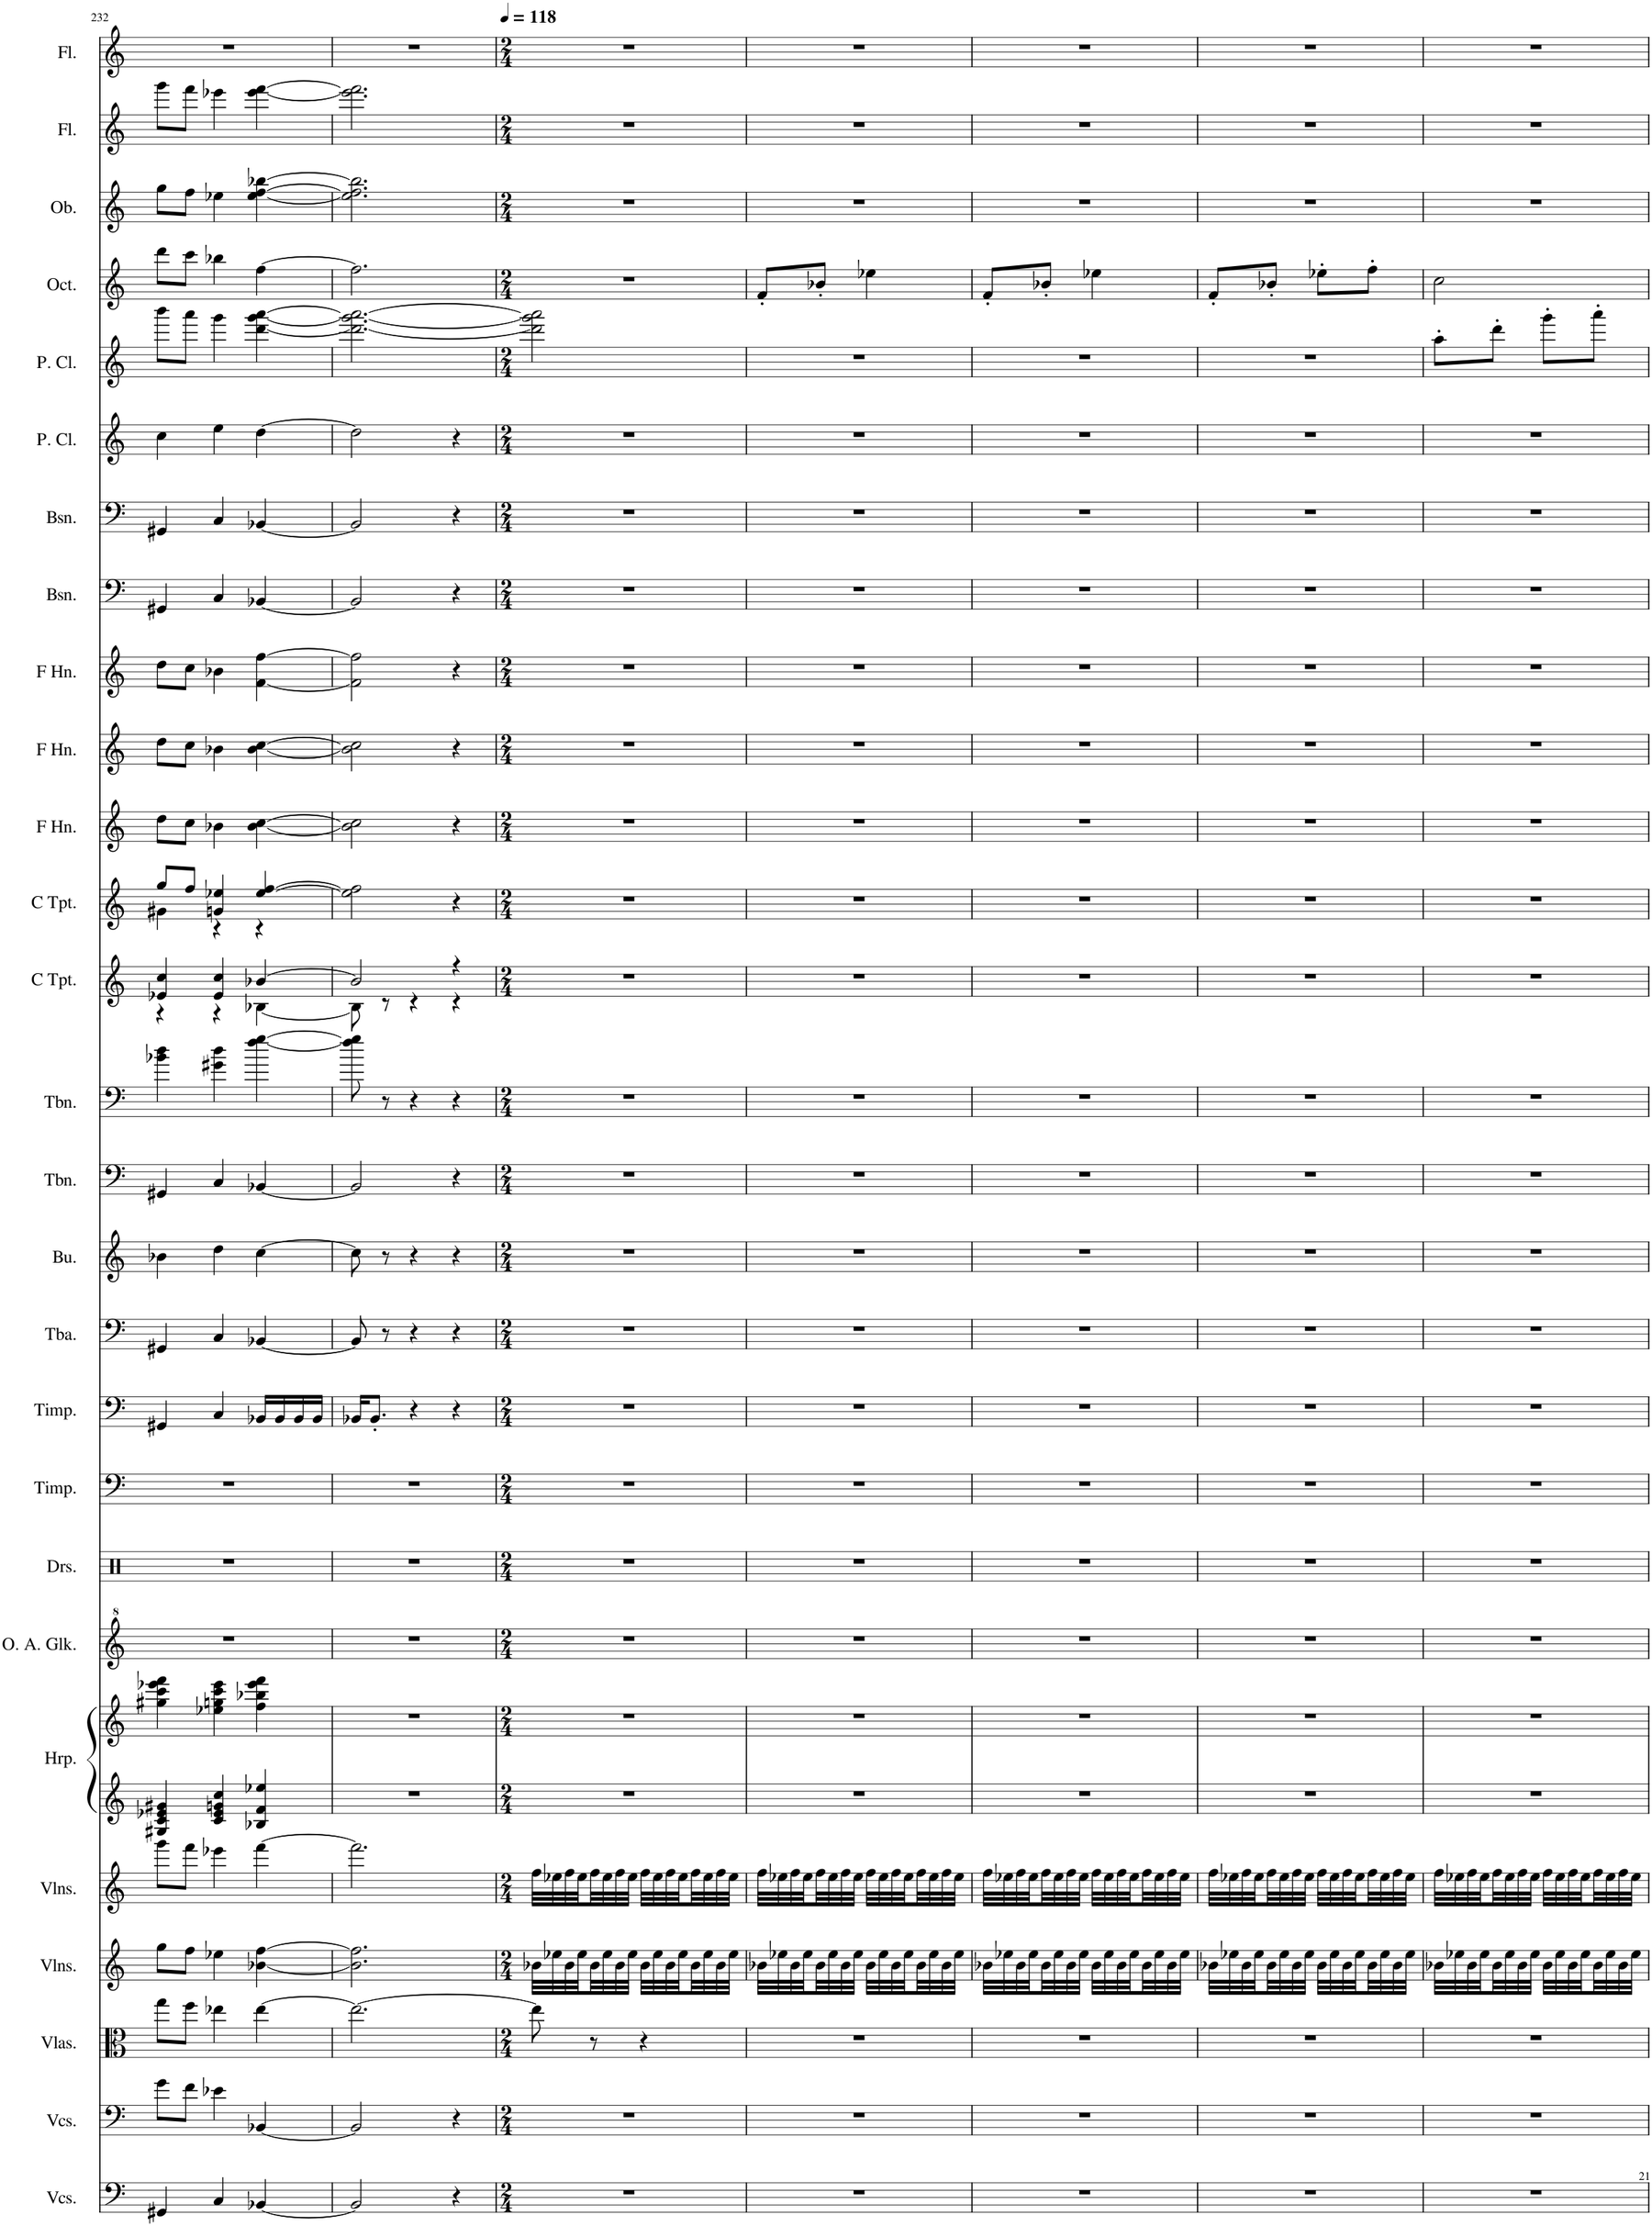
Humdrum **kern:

**kern	**kern	**kern	**kern	**kern	**kern	**kern	**kern	**kern	**kern	**kern	**kern	**kern	**kern	**kern	**kern	**kern	**kern	**kern	**kern	**kern	**kern	**kern	**kern	**kern	**kern	**kern	**kern
*part27	*part26	*part25	*part24	*part23	*part22	*part22	*part21	*part20	*part19	*part18	*part17	*part16	*part15	*part14	*part13	*part12	*part11	*part10	*part9	*part8	*part7	*part6	*part5	*part4	*part3	*part2	*part1
*staff28	*staff27	*staff26	*staff25	*staff24	*staff23	*staff22	*staff21	*staff20	*staff19	*staff18	*staff17	*staff16	*staff15	*staff14	*staff13	*staff12	*staff11	*staff10	*staff9	*staff8	*staff7	*staff6	*staff5	*staff4	*staff3	*staff2	*staff1
*I"Violoncellos, Doublebasses	*I"Violoncellos, Cellos	*I"Violas, Violas	*I"Violins, 2nd Violins	*I"Violins, 1st Violins	*I"Harp, Harp 1	*	*I"Orff Alto Glockenspiel, Glockenspiel	*I"Drumset, Percussion (General MIDI Map)	*I"Timpani, Timpani II	*I"Timpani, Timpani I	*I"Tuba, Bass Tuba	*I"Bugle, Tenor Tuba in Bb	*I"Trombone, Bass Trombone	*I"Trombone, Tenor Trombone	*I"C Trumpet, Trumpets III IV	*I"C Trumpet, Trumpets I II	*I"Horn in F, Horns in F  V  VI	*I"Horn in F, Horns in F III IV	*I"Horn in F, Horns in F  I  II	*I"Bassoon, DoubleBassoon	*I"Bassoon, Bassoons	*I"Piccolo Clarinet, BassClarinets in Bb	*I"Piccolo Clarinet, Clarinets in Bb	*I"Octavin, English Horn	*I"Oboe, Oboe	*I"Flute, Flutes	*I"Flute, Piccolos
*I'Vcs.	*I'Vcs.	*I'Vlas.	*I'Vlns.	*I'Vlns.	*I'Hrp.	*	*I'O. A. Glk.	*I'Drs.	*I'Timp.	*I'Timp.	*I'Tba.	*I'Bu.	*I'Tbn.	*I'Tbn.	*I'C Tpt.	*I'C Tpt.	*I'F Hn.	*I'F Hn.	*I'F Hn.	*I'Bsn.	*I'Bsn.	*I'P. Cl.	*I'P. Cl.	*I'Oct.	*I'Ob.	*I'Fl.	*I'Fl.
!!LO:PB:g=z
*clefF4	*clefF4	*clefC3	*clefG2	*clefG2	*clefG2	*clefG2	*clefG^2	*clefX	*clefF4	*clefF4	*clefF4	*clefG2	*clefF4	*clefF4	*clefG2	*clefG2	*clefG2	*clefG2	*clefG2	*clefF4	*clefF4	*clefG2	*clefG2	*clefG2	*clefG2	*clefG2	*clefG2
*	*	*	*	*	*	*	*	*	*	*	*	*	*	*	*	*	*Trd4c7	*Trd4c7	*Trd4c7	*	*	*Trd-5c-8	*Trd-5c-8	*Trd4c7	*	*	*
*k[]	*k[]	*k[]	*k[]	*k[]	*k[]	*k[]	*k[]	*k[]	*k[]	*k[]	*k[]	*k[]	*k[]	*k[]	*k[]	*k[]	*k[]	*k[]	*k[]	*k[]	*k[]	*k[]	*k[]	*k[]	*k[]	*k[]	*k[]
*M3/4	*M3/4	*M3/4	*M3/4	*M3/4	*M3/4	*M3/4	*M3/4	*M3/4	*M3/4	*M3/4	*M3/4	*M3/4	*M3/4	*M3/4	*M3/4	*M3/4	*M3/4	*M3/4	*M3/4	*M3/4	*M3/4	*M3/4	*M3/4	*M3/4	*M3/4	*M3/4	*M3/4
=232	=232	=232	=232	=232	=232	=232	=232	=232	=232	=232	=232	=232	=232	=232	=232	=232	=232	=232	=232	=232	=232	=232	=232	=232	=232	=232	=232
*	*	*	*	*	*	*	*	*	*	*	*	*	*	*	*^	*^	*	*	*	*	*	*	*	*	*	*	*
4GG#X/	8g\L	8gg\L	8gg\L	8ggg\L	4G#X/ 4c/ 4e-X/ 4g#X/	4gg#X\ 4ccc\ 4eee-X\ 4fff\	2.r	2.r	2.r	4GG#X/	4GG#X/	4b-X\	4GG#X/	4b-X\ 4dd\	4e-X/ 4cc/	4r	8gg/L	4g#X\	8dd\L	8dd\L	8dd\L	4GG#X/	4GG#X/	4cc\	8bbb\L	8ddd\L	8gg\L	8ggg\L	2.r
.	8f\J	8ff\J	8ff\J	8fff\J	.	.	.	.	.	.	.	.	.	.	.	.	8ff/J	.	8cc\J	8cc\J	8cc\J	.	.	.	8aaa\J	8ccc\J	8ff\J	8fff\J	.
4C/	4e-X\	4ee-X\	4ee-X\	4eee-X\	4c/ 4e-/ 4gn/ 4cc/	4ee-X\ 4ggn\ 4ccc\ 4eee-\	.	.	.	4C/	4C/	4dd\	4C/	4g#X\ 4dd\	4e-/ 4cc/	4r	4gn/ 4ee-X/	4r	4b-X\	4b-X\	4b-X\	4C/	4C/	4ee\	4ggg\	4bb-X\	4ee-X\	4eee-X\	.
[4BB-X/	[4BB-X/	[4ee-\	[4b-X\ [4ff\	[4fff\	4B-X/ 4f/ 4ee-X/	4ff\ 4bb-X\ 4eee-\ 4fff\	.	.	.	16BB-X/LL	[4BB-X/	[4cc\	[4BB-X/	[4ff\ [4gg\	[4b-X/	[4B-X\	[4ee-/ [4ff/	4r	[4b-\ [4cc\	[4b-\ [4cc\	[4f\ [4ff\	[4BB-X/	[4BB-X/	[4dd\	[4ddd\ [4ggg\ [4aaa\	[4ff\	[4ee-\ [4ff\ [4bb-X\	[4eee-\ [4fff\	.
.	.	.	.	.	.	.	.	.	.	16BB-/	.	.	.	.	.	.	.	.	.	.	.	.	.	.	.	.	.	.	.
.	.	.	.	.	.	.	.	.	.	16BB-/	.	.	.	.	.	.	.	.	.	.	.	.	.	.	.	.	.	.	.
.	.	.	.	.	.	.	.	.	.	16BB-/JJ	.	.	.	.	.	.	.	.	.	.	.	.	.	.	.	.	.	.	.
*	*	*	*	*	*	*	*	*	*	*	*	*	*	*	*	*	*v	*v	*	*	*	*	*	*	*	*	*	*	*
=233	=233	=233	=233	=233	=233	=233	=233	=233	=233	=233	=233	=233	=233	=233	=233	=233	=233	=233	=233	=233	=233	=233	=233	=233	=233	=233	=233	=233
2BB-/]	2BB-/]	2.ee-\_	2.b-\] 2.ff\]	2.fff\]	2.r	2.r	2.r	2.r	2.r	16BB-X/KL	8BB-/]	8cc\]	2BB-/]	8ff\] 8gg\]	2b-/]	8B-\]	2ee-\] 2ff\]	2b-\] 2cc\]	2b-\] 2cc\]	2f\] 2ff\]	2BB-/]	2BB-/]	2dd\]	2.ddd\_ 2.ggg\_ 2.aaa\_	2.ff\]	2.ee-\] 2.ff\] 2.bb-\]	2.eee-\] 2.fff\]	2.r
.	.	.	.	.	.	.	.	.	.	8.BB-'/J	.	.	.	.	.	.	.	.	.	.	.	.	.	.	.	.	.	.
.	.	.	.	.	.	.	.	.	.	.	8r	8r	.	8r	.	8r	.	.	.	.	.	.	.	.	.	.	.	.
.	.	.	.	.	.	.	.	.	.	4r	4r	4r	.	4r	.	4r	.	.	.	.	.	.	.	.	.	.	.	.
4r	4r	.	.	.	.	.	.	.	.	4r	4r	4r	4r	4r	4r	4r	4r	4r	4r	4r	4r	4r	4r	.	.	.	.	.
*	*	*	*	*	*	*	*	*	*	*	*	*	*	*	*v	*v	*	*	*	*	*	*	*	*	*	*	*	*
=234	=234	=234	=234	=234	=234	=234	=234	=234	=234	=234	=234	=234	=234	=234	=234	=234	=234	=234	=234	=234	=234	=234	=234	=234	=234	=234	=234
*M2/4	*M2/4	*M2/4	*M2/4	*M2/4	*M2/4	*M2/4	*M2/4	*M2/4	*M2/4	*M2/4	*M2/4	*M2/4	*M2/4	*M2/4	*M2/4	*M2/4	*M2/4	*M2/4	*M2/4	*M2/4	*M2/4	*M2/4	*M2/4	*M2/4	*M2/4	*M2/4	*M2/4
*	*	*	*	*	*	*	*	*	*	*	*	*	*	*	*	*	*	*	*	*	*	*	*	*	*	*	*MM118
2r	2r	8ee-\]	32b-X\LLL	32ff\LLL	2r	2r	2r	2r	2r	2r	2r	2r	2r	2r	2r	2r	2r	2r	2r	2r	2r	2r	2ddd\] 2ggg\] 2aaa\]	2r	2r	2r	2r
.	.	.	32ee-X\	32ee-X\	.	.	.	.	.	.	.	.	.	.	.	.	.	.	.	.	.	.	.	.	.	.	.
.	.	.	32b-\	32ff\	.	.	.	.	.	.	.	.	.	.	.	.	.	.	.	.	.	.	.	.	.	.	.
.	.	.	32ee-\	32ee-\	.	.	.	.	.	.	.	.	.	.	.	.	.	.	.	.	.	.	.	.	.	.	.
.	.	8r	32b-\	32ff\	.	.	.	.	.	.	.	.	.	.	.	.	.	.	.	.	.	.	.	.	.	.	.
.	.	.	32ee-\	32ee-\	.	.	.	.	.	.	.	.	.	.	.	.	.	.	.	.	.	.	.	.	.	.	.
.	.	.	32b-\	32ff\	.	.	.	.	.	.	.	.	.	.	.	.	.	.	.	.	.	.	.	.	.	.	.
.	.	.	32ee-\JJJ	32ee-\JJJ	.	.	.	.	.	.	.	.	.	.	.	.	.	.	.	.	.	.	.	.	.	.	.
.	.	4r	32b-\LLL	32ff\LLL	.	.	.	.	.	.	.	.	.	.	.	.	.	.	.	.	.	.	.	.	.	.	.
.	.	.	32ee-\	32ee-\	.	.	.	.	.	.	.	.	.	.	.	.	.	.	.	.	.	.	.	.	.	.	.
.	.	.	32b-\	32ff\	.	.	.	.	.	.	.	.	.	.	.	.	.	.	.	.	.	.	.	.	.	.	.
.	.	.	32ee-\	32ee-\	.	.	.	.	.	.	.	.	.	.	.	.	.	.	.	.	.	.	.	.	.	.	.
.	.	.	32b-\	32ff\	.	.	.	.	.	.	.	.	.	.	.	.	.	.	.	.	.	.	.	.	.	.	.
.	.	.	32ee-\	32ee-\	.	.	.	.	.	.	.	.	.	.	.	.	.	.	.	.	.	.	.	.	.	.	.
.	.	.	32b-\	32ff\	.	.	.	.	.	.	.	.	.	.	.	.	.	.	.	.	.	.	.	.	.	.	.
.	.	.	32ee-\JJJ	32ee-\JJJ	.	.	.	.	.	.	.	.	.	.	.	.	.	.	.	.	.	.	.	.	.	.	.
=235	=235	=235	=235	=235	=235	=235	=235	=235	=235	=235	=235	=235	=235	=235	=235	=235	=235	=235	=235	=235	=235	=235	=235	=235	=235	=235	=235
2r	2r	2r	32b-X\LLL	32ff\LLL	2r	2r	2r	2r	2r	2r	2r	2r	2r	2r	2r	2r	2r	2r	2r	2r	2r	2r	2r	8f'/L	2r	2r	2r
.	.	.	32ee-X\	32ee-X\	.	.	.	.	.	.	.	.	.	.	.	.	.	.	.	.	.	.	.	.	.	.	.
.	.	.	32b-\	32ff\	.	.	.	.	.	.	.	.	.	.	.	.	.	.	.	.	.	.	.	.	.	.	.
.	.	.	32ee-\	32ee-\	.	.	.	.	.	.	.	.	.	.	.	.	.	.	.	.	.	.	.	.	.	.	.
.	.	.	32b-\	32ff\	.	.	.	.	.	.	.	.	.	.	.	.	.	.	.	.	.	.	.	8b-X'/J	.	.	.
.	.	.	32ee-\	32ee-\	.	.	.	.	.	.	.	.	.	.	.	.	.	.	.	.	.	.	.	.	.	.	.
.	.	.	32b-\	32ff\	.	.	.	.	.	.	.	.	.	.	.	.	.	.	.	.	.	.	.	.	.	.	.
.	.	.	32ee-\JJJ	32ee-\JJJ	.	.	.	.	.	.	.	.	.	.	.	.	.	.	.	.	.	.	.	.	.	.	.
.	.	.	32b-\LLL	32ff\LLL	.	.	.	.	.	.	.	.	.	.	.	.	.	.	.	.	.	.	.	4ee-X\	.	.	.
.	.	.	32ee-\	32ee-\	.	.	.	.	.	.	.	.	.	.	.	.	.	.	.	.	.	.	.	.	.	.	.
.	.	.	32b-\	32ff\	.	.	.	.	.	.	.	.	.	.	.	.	.	.	.	.	.	.	.	.	.	.	.
.	.	.	32ee-\	32ee-\	.	.	.	.	.	.	.	.	.	.	.	.	.	.	.	.	.	.	.	.	.	.	.
.	.	.	32b-\	32ff\	.	.	.	.	.	.	.	.	.	.	.	.	.	.	.	.	.	.	.	.	.	.	.
.	.	.	32ee-\	32ee-\	.	.	.	.	.	.	.	.	.	.	.	.	.	.	.	.	.	.	.	.	.	.	.
.	.	.	32b-\	32ff\	.	.	.	.	.	.	.	.	.	.	.	.	.	.	.	.	.	.	.	.	.	.	.
.	.	.	32ee-\JJJ	32ee-\JJJ	.	.	.	.	.	.	.	.	.	.	.	.	.	.	.	.	.	.	.	.	.	.	.
=236	=236	=236	=236	=236	=236	=236	=236	=236	=236	=236	=236	=236	=236	=236	=236	=236	=236	=236	=236	=236	=236	=236	=236	=236	=236	=236	=236
2r	2r	2r	32b-X\LLL	32ff\LLL	2r	2r	2r	2r	2r	2r	2r	2r	2r	2r	2r	2r	2r	2r	2r	2r	2r	2r	2r	8f'/L	2r	2r	2r
.	.	.	32ee-X\	32ee-X\	.	.	.	.	.	.	.	.	.	.	.	.	.	.	.	.	.	.	.	.	.	.	.
.	.	.	32b-\	32ff\	.	.	.	.	.	.	.	.	.	.	.	.	.	.	.	.	.	.	.	.	.	.	.
.	.	.	32ee-\	32ee-\	.	.	.	.	.	.	.	.	.	.	.	.	.	.	.	.	.	.	.	.	.	.	.
.	.	.	32b-\	32ff\	.	.	.	.	.	.	.	.	.	.	.	.	.	.	.	.	.	.	.	8b-X'/J	.	.	.
.	.	.	32ee-\	32ee-\	.	.	.	.	.	.	.	.	.	.	.	.	.	.	.	.	.	.	.	.	.	.	.
.	.	.	32b-\	32ff\	.	.	.	.	.	.	.	.	.	.	.	.	.	.	.	.	.	.	.	.	.	.	.
.	.	.	32ee-\JJJ	32ee-\JJJ	.	.	.	.	.	.	.	.	.	.	.	.	.	.	.	.	.	.	.	.	.	.	.
.	.	.	32b-\LLL	32ff\LLL	.	.	.	.	.	.	.	.	.	.	.	.	.	.	.	.	.	.	.	4ee-X\	.	.	.
.	.	.	32ee-\	32ee-\	.	.	.	.	.	.	.	.	.	.	.	.	.	.	.	.	.	.	.	.	.	.	.
.	.	.	32b-\	32ff\	.	.	.	.	.	.	.	.	.	.	.	.	.	.	.	.	.	.	.	.	.	.	.
.	.	.	32ee-\	32ee-\	.	.	.	.	.	.	.	.	.	.	.	.	.	.	.	.	.	.	.	.	.	.	.
.	.	.	32b-\	32ff\	.	.	.	.	.	.	.	.	.	.	.	.	.	.	.	.	.	.	.	.	.	.	.
.	.	.	32ee-\	32ee-\	.	.	.	.	.	.	.	.	.	.	.	.	.	.	.	.	.	.	.	.	.	.	.
.	.	.	32b-\	32ff\	.	.	.	.	.	.	.	.	.	.	.	.	.	.	.	.	.	.	.	.	.	.	.
.	.	.	32ee-\JJJ	32ee-\JJJ	.	.	.	.	.	.	.	.	.	.	.	.	.	.	.	.	.	.	.	.	.	.	.
=237	=237	=237	=237	=237	=237	=237	=237	=237	=237	=237	=237	=237	=237	=237	=237	=237	=237	=237	=237	=237	=237	=237	=237	=237	=237	=237	=237
2r	2r	2r	32b-X\LLL	32ff\LLL	2r	2r	2r	2r	2r	2r	2r	2r	2r	2r	2r	2r	2r	2r	2r	2r	2r	2r	2r	8f'/L	2r	2r	2r
.	.	.	32ee-X\	32ee-X\	.	.	.	.	.	.	.	.	.	.	.	.	.	.	.	.	.	.	.	.	.	.	.
.	.	.	32b-\	32ff\	.	.	.	.	.	.	.	.	.	.	.	.	.	.	.	.	.	.	.	.	.	.	.
.	.	.	32ee-\	32ee-\	.	.	.	.	.	.	.	.	.	.	.	.	.	.	.	.	.	.	.	.	.	.	.
.	.	.	32b-\	32ff\	.	.	.	.	.	.	.	.	.	.	.	.	.	.	.	.	.	.	.	8b-X'/J	.	.	.
.	.	.	32ee-\	32ee-\	.	.	.	.	.	.	.	.	.	.	.	.	.	.	.	.	.	.	.	.	.	.	.
.	.	.	32b-\	32ff\	.	.	.	.	.	.	.	.	.	.	.	.	.	.	.	.	.	.	.	.	.	.	.
.	.	.	32ee-\JJJ	32ee-\JJJ	.	.	.	.	.	.	.	.	.	.	.	.	.	.	.	.	.	.	.	.	.	.	.
.	.	.	32b-\LLL	32ff\LLL	.	.	.	.	.	.	.	.	.	.	.	.	.	.	.	.	.	.	.	8ee-X'\L	.	.	.
.	.	.	32ee-\	32ee-\	.	.	.	.	.	.	.	.	.	.	.	.	.	.	.	.	.	.	.	.	.	.	.
.	.	.	32b-\	32ff\	.	.	.	.	.	.	.	.	.	.	.	.	.	.	.	.	.	.	.	.	.	.	.
.	.	.	32ee-\	32ee-\	.	.	.	.	.	.	.	.	.	.	.	.	.	.	.	.	.	.	.	.	.	.	.
.	.	.	32b-\	32ff\	.	.	.	.	.	.	.	.	.	.	.	.	.	.	.	.	.	.	.	8ff'\J	.	.	.
.	.	.	32ee-\	32ee-\	.	.	.	.	.	.	.	.	.	.	.	.	.	.	.	.	.	.	.	.	.	.	.
.	.	.	32b-\	32ff\	.	.	.	.	.	.	.	.	.	.	.	.	.	.	.	.	.	.	.	.	.	.	.
.	.	.	32ee-\JJJ	32ee-\JJJ	.	.	.	.	.	.	.	.	.	.	.	.	.	.	.	.	.	.	.	.	.	.	.
=238	=238	=238	=238	=238	=238	=238	=238	=238	=238	=238	=238	=238	=238	=238	=238	=238	=238	=238	=238	=238	=238	=238	=238	=238	=238	=238	=238
2r	2r	2r	32b-X\LLL	32ff\LLL	2r	2r	2r	2r	2r	2r	2r	2r	2r	2r	2r	2r	2r	2r	2r	2r	2r	2r	8aa'\L	2cc\	2r	2r	2r
.	.	.	32ee-X\	32ee-X\	.	.	.	.	.	.	.	.	.	.	.	.	.	.	.	.	.	.	.	.	.	.	.
.	.	.	32b-\	32ff\	.	.	.	.	.	.	.	.	.	.	.	.	.	.	.	.	.	.	.	.	.	.	.
.	.	.	32ee-\	32ee-\	.	.	.	.	.	.	.	.	.	.	.	.	.	.	.	.	.	.	.	.	.	.	.
.	.	.	32b-\	32ff\	.	.	.	.	.	.	.	.	.	.	.	.	.	.	.	.	.	.	8ddd'\J	.	.	.	.
.	.	.	32ee-\	32ee-\	.	.	.	.	.	.	.	.	.	.	.	.	.	.	.	.	.	.	.	.	.	.	.
.	.	.	32b-\	32ff\	.	.	.	.	.	.	.	.	.	.	.	.	.	.	.	.	.	.	.	.	.	.	.
.	.	.	32ee-\JJJ	32ee-\JJJ	.	.	.	.	.	.	.	.	.	.	.	.	.	.	.	.	.	.	.	.	.	.	.
.	.	.	32b-\LLL	32ff\LLL	.	.	.	.	.	.	.	.	.	.	.	.	.	.	.	.	.	.	8ggg'\L	.	.	.	.
.	.	.	32ee-\	32ee-\	.	.	.	.	.	.	.	.	.	.	.	.	.	.	.	.	.	.	.	.	.	.	.
.	.	.	32b-\	32ff\	.	.	.	.	.	.	.	.	.	.	.	.	.	.	.	.	.	.	.	.	.	.	.
.	.	.	32ee-\	32ee-\	.	.	.	.	.	.	.	.	.	.	.	.	.	.	.	.	.	.	.	.	.	.	.
.	.	.	32b-\	32ff\	.	.	.	.	.	.	.	.	.	.	.	.	.	.	.	.	.	.	8aaa'\J	.	.	.	.
.	.	.	32ee-\	32ee-\	.	.	.	.	.	.	.	.	.	.	.	.	.	.	.	.	.	.	.	.	.	.	.
.	.	.	32b-\	32ff\	.	.	.	.	.	.	.	.	.	.	.	.	.	.	.	.	.	.	.	.	.	.	.
.	.	.	32ee-\JJJ	32ee-\JJJ	.	.	.	.	.	.	.	.	.	.	.	.	.	.	.	.	.	.	.	.	.	.	.
=	=	=	=	=	=	=	=	=	=	=	=	=	=	=	=	=	=	=	=	=	=	=	=	=	=	=	=
*-	*-	*-	*-	*-	*-	*-	*-	*-	*-	*-	*-	*-	*-	*-	*-	*-	*-	*-	*-	*-	*-	*-	*-	*-	*-	*-	*-
